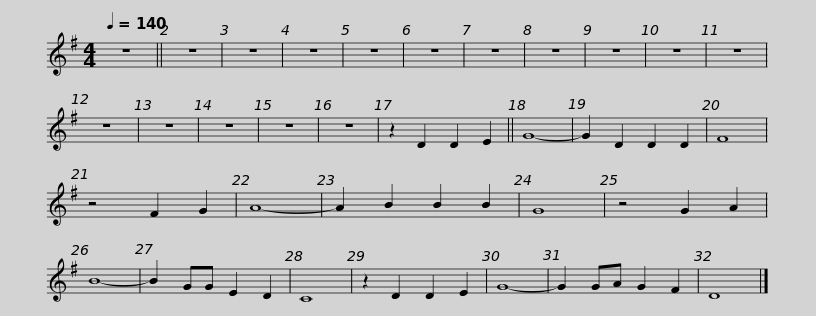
X:1
L:1/8
Q:1/4=140
M:4/4
I:linebreak $
K:G
V:1 treble
V:1
 z8 || z8 | z8 | z8 | z8 | %5
 z8 | z8 | z8 | z8 | z8 | %10
 z8 | z8 | z8 | z8 | z8 | %15
 z8 | z2 D2 D2 E2 ||$ G8- | G2 D2 D2 D2 | F8 | %20
 z4 F2 G2 | A8- | A2 B2 B2 B2 | G8 | z4 G2 A2 | %25
 B8- | B2 GG E2 D2 | C8 | z2 D2 D2 E2 | G8- |$ %30
 G2 GA G2 F2 | D8 |] %32
